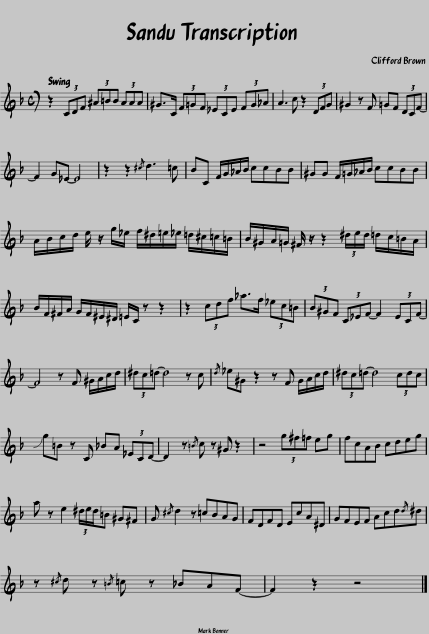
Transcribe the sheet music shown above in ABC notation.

X:1
L:1/8
M:4/4
I:linebreak $
K:none
V:1 treble transpose=-2
V:1
[K:F] z2 (3CDF (3^A=BB (3AAA | ^G>C (3F=GF (3_ECE (3FG_A | A3 c z2 (3DFG | ^G2 z F =GF (3DCF- |$ F2 G_E- E4 | %5
 z2 z2{/^c} d3 =c | BC F/G/_A/B/ ccBB | ^GG F/=G/_A/B/ ccBB |$ A/B/c/d/ e/ z/ g/_e/ f/^d/=e/_e/ =d/^c/=c/=B/ | B/^G/A/=G/ ^F/ z/ z2 (3^d/e/d/ =d/c/=B/A/ |$ %10
 B/F/^F/A/ G/F/^E/^D/ =E/C/ z z2 | z2 (3cdf _a>f (3_ec=B | (3B^GF (3C_EF- F2 (3ECF- |$ F4 z F ^G/A/c/d/ | (3^dc=d- d4 z c | %15
{/d} _e^G z2 z F G/A/c/d/ | (3^dc=d- d4 (3cdc |$ !slide!g=B z C _BA (3_ECD- | D2 z{/=B} c z ^G z2 | z4 (3g^f=f eg | %20
 fcAB cdeg |$ a z e2 (3^d/e/d/=B ^G^F | G{/^c} d2 z =cBAG | FDFD EcA^D | GFEF Acd{/d}^d |$ %25
 z{/^c} d z{/=B} =c z _BAF- | F2 z2 z4 |] %27
